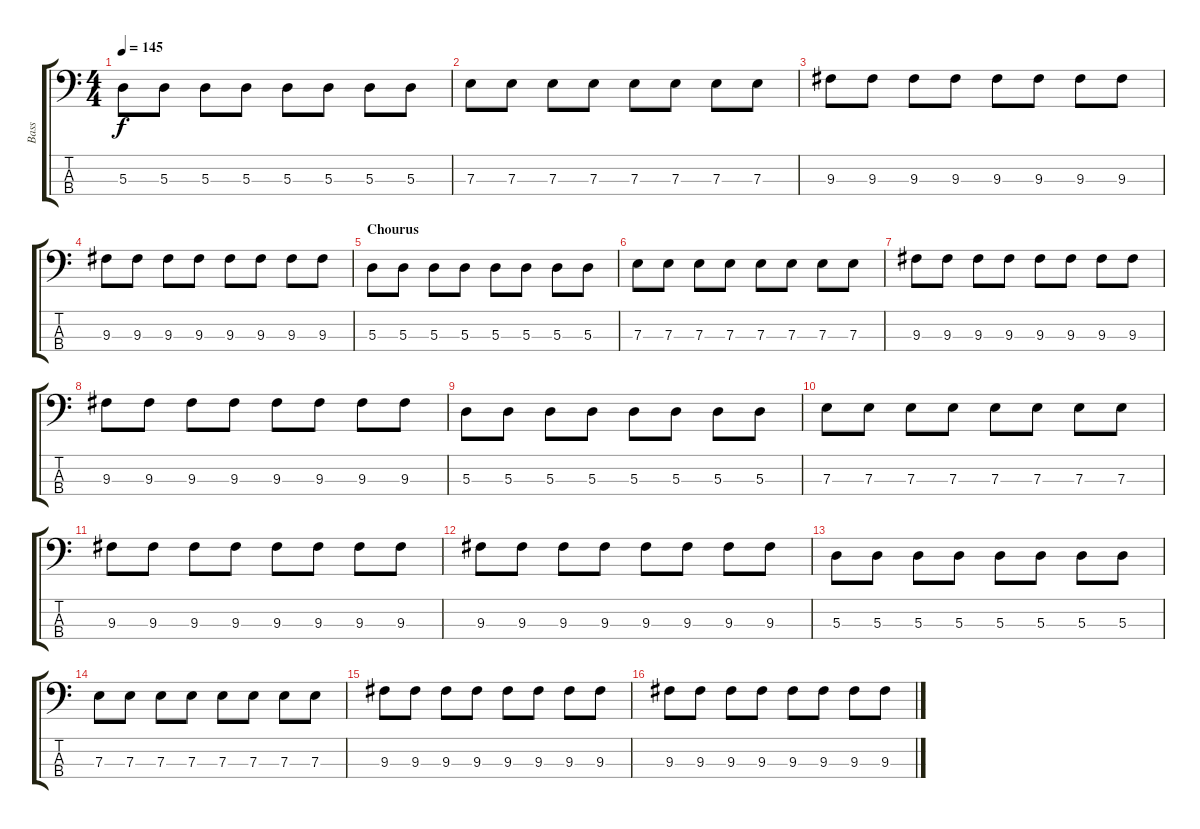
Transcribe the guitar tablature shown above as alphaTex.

\track ("Bass" "Bass") {instrument electricbassfinger}
\staff {score tabs}
\tuning (G2 D2 A1 E1) {hide}
\ts (4 4)
\tempo 145
\clef f4
\ks c
5.3.8{dy f} 5.3.8 5.3.8 5.3.8 5.3.8 5.3.8 5.3.8 5.3.8 |
7.3.8 7.3.8 7.3.8 7.3.8 7.3.8 7.3.8 7.3.8 7.3.8 |
9.3.8 9.3.8 9.3.8 9.3.8 9.3.8 9.3.8 9.3.8 9.3.8 |
9.3.8 9.3.8 9.3.8 9.3.8 9.3.8 9.3.8 9.3.8 9.3.8 |
\section ("" "Chourus")
5.3.8 5.3.8 5.3.8 5.3.8 5.3.8 5.3.8 5.3.8 5.3.8 |
7.3.8 7.3.8 7.3.8 7.3.8 7.3.8 7.3.8 7.3.8 7.3.8 |
9.3.8 9.3.8 9.3.8 9.3.8 9.3.8 9.3.8 9.3.8 9.3.8 |
9.3.8 9.3.8 9.3.8 9.3.8 9.3.8 9.3.8 9.3.8 9.3.8 |
5.3.8 5.3.8 5.3.8 5.3.8 5.3.8 5.3.8 5.3.8 5.3.8 |
7.3.8 7.3.8 7.3.8 7.3.8 7.3.8 7.3.8 7.3.8 7.3.8 |
9.3.8 9.3.8 9.3.8 9.3.8 9.3.8 9.3.8 9.3.8 9.3.8 |
9.3.8 9.3.8 9.3.8 9.3.8 9.3.8 9.3.8 9.3.8 9.3.8 |
5.3.8 5.3.8 5.3.8 5.3.8 5.3.8 5.3.8 5.3.8 5.3.8 |
7.3.8 7.3.8 7.3.8 7.3.8 7.3.8 7.3.8 7.3.8 7.3.8 |
9.3.8 9.3.8 9.3.8 9.3.8 9.3.8 9.3.8 9.3.8 9.3.8 |
9.3.8 9.3.8 9.3.8 9.3.8 9.3.8 9.3.8 9.3.8 9.3.8
